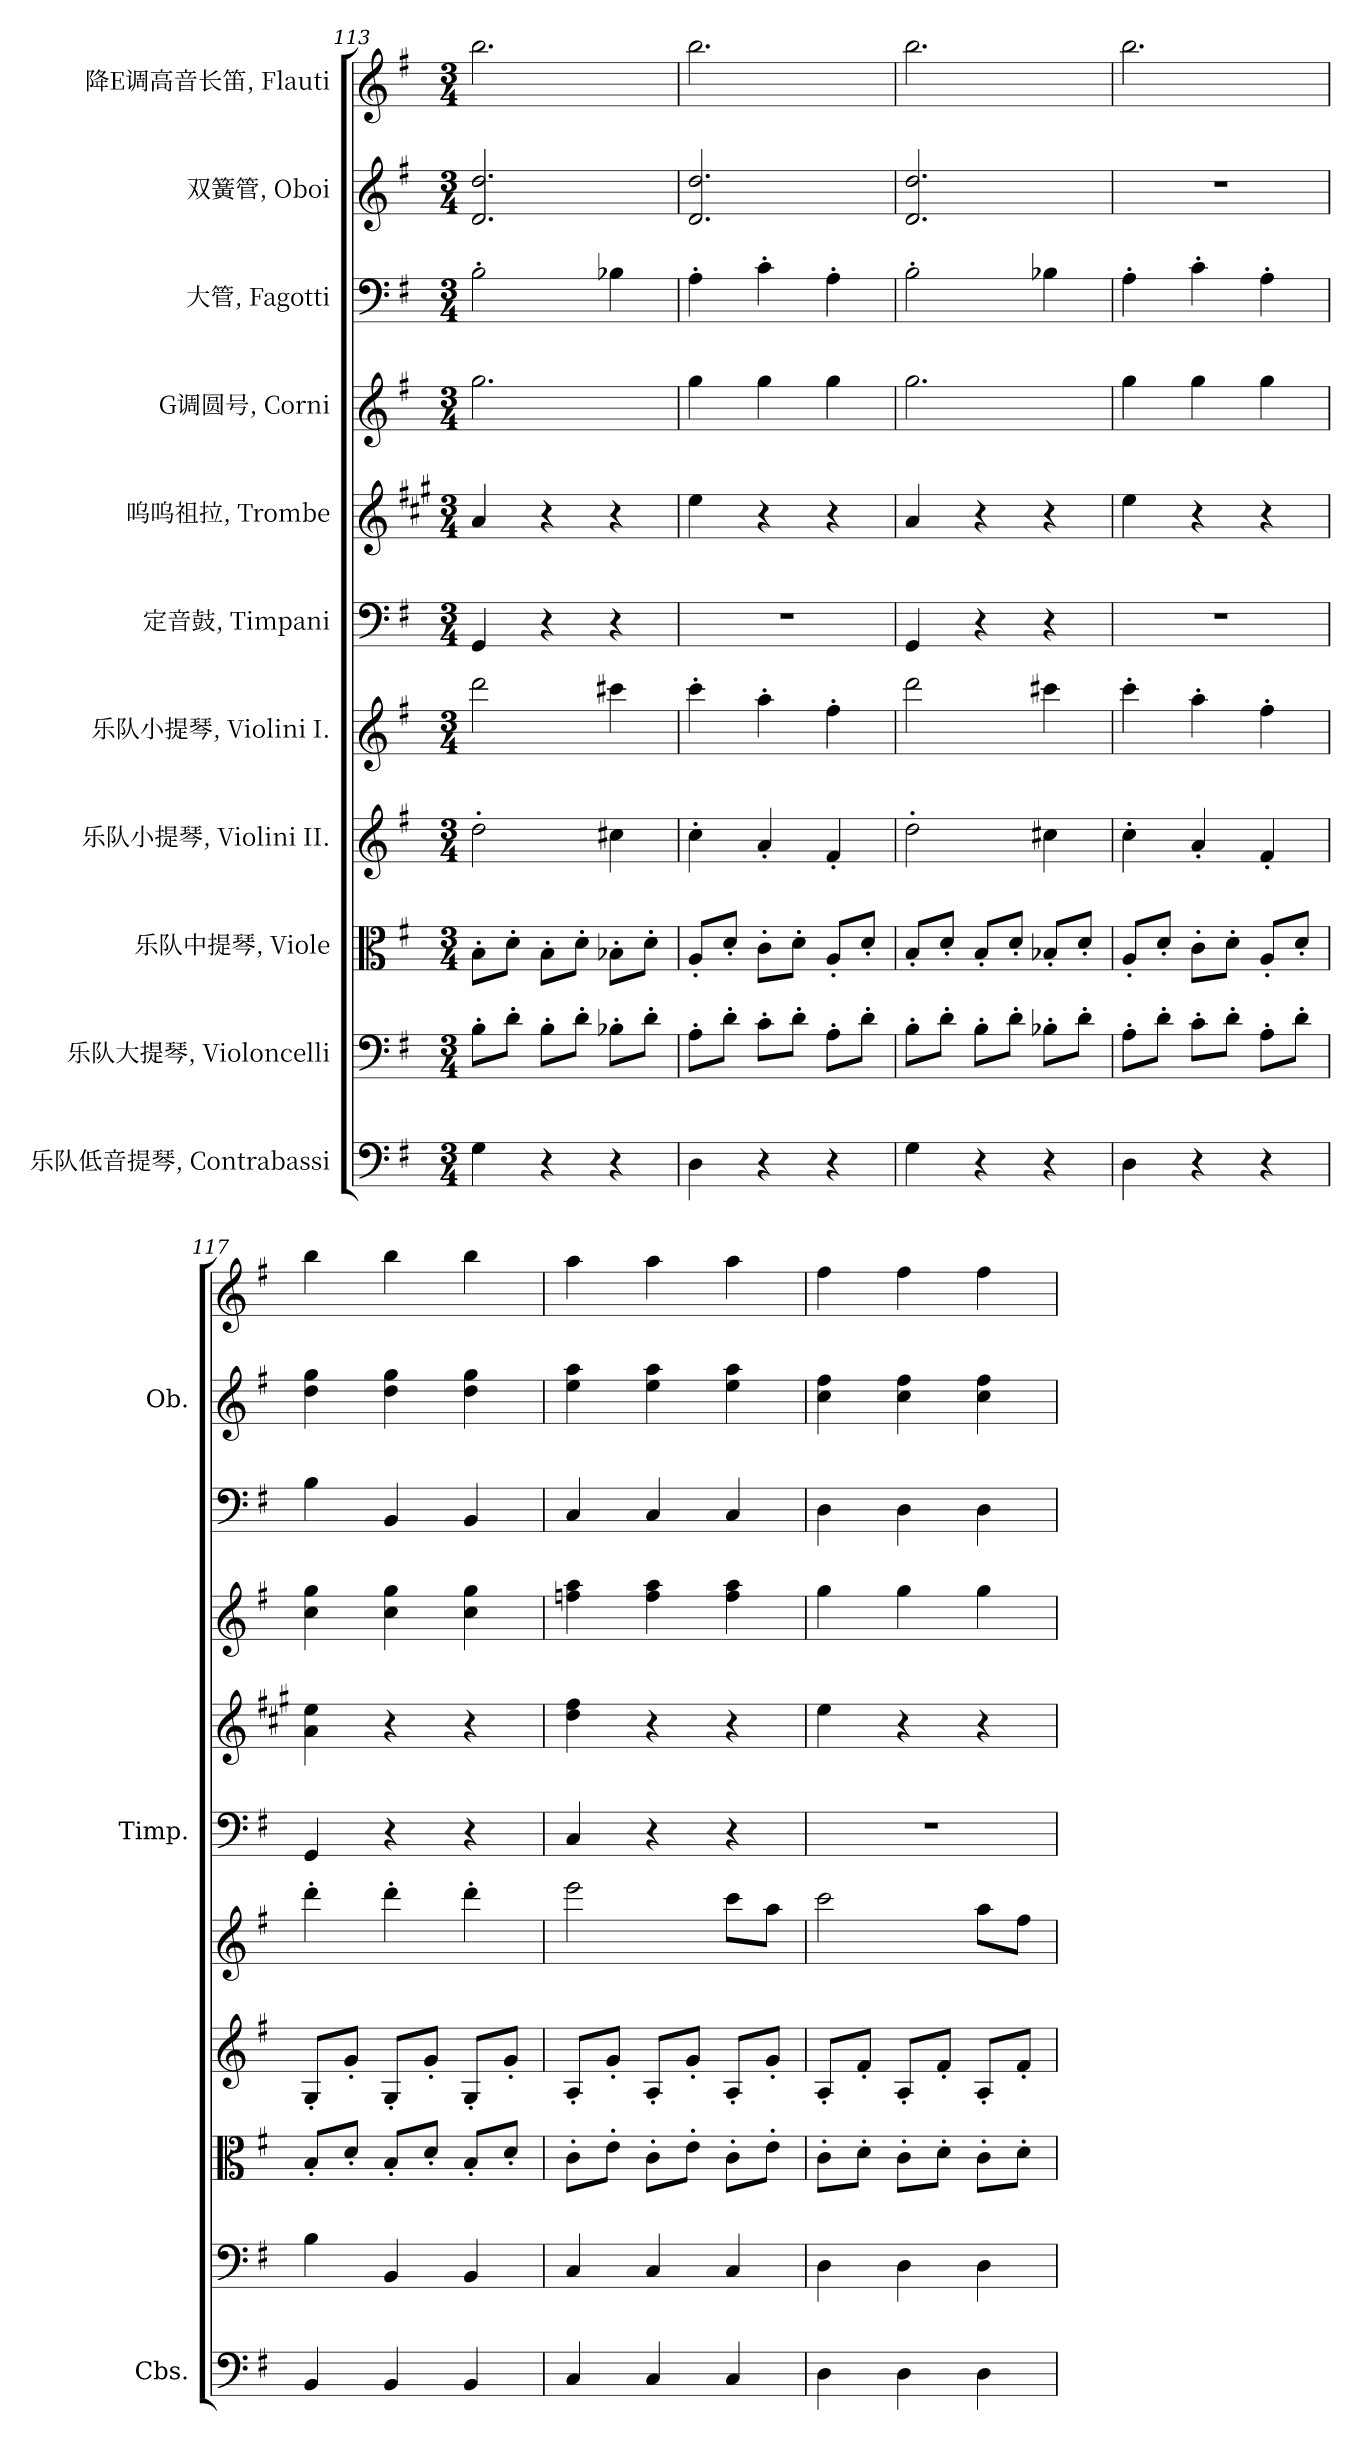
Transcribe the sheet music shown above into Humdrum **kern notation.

**kern	**kern	**kern	**kern	**kern	**kern	**kern	**kern	**kern	**kern	**kern
*part11	*part10	*part9	*part8	*part7	*part6	*part5	*part4	*part3	*part2	*part1
*staff11	*staff10	*staff9	*staff8	*staff7	*staff6	*staff5	*staff4	*staff3	*staff2	*staff1
*I"乐队低音提琴, Contrabassi	*I"乐队大提琴, Violoncelli	*I"乐队中提琴, Viole	*I"乐队小提琴, Violini II.	*I"乐队小提琴, Violini I.	*I"定音鼓, Timpani	*I"呜呜祖拉, Trombe	*I"G调圆号, Corni	*I"大管, Fagotti	*I"双簧管, Oboi	*I"降E调高音长笛, Flauti
*I'Cbs.	*	*	*	*	*I'Timp.	*	*	*	*I'Ob.	*
!!LO:PB:g=z
*clefF4	*clefF4	*clefC3	*clefG2	*clefG2	*clefF4	*clefG2	*clefG2	*clefF4	*clefG2	*clefG2
*ITrd7c12	*	*	*	*	*	*ITrd1c2	*ITrd3c5	*	*	*ITrd-2c-3
*k[f#]	*k[f#]	*k[f#]	*k[f#]	*k[f#]	*k[f#]	*k[f#]	*k[f#c#]	*k[f#]	*k[f#]	*k[b-e-]
*M3/4	*M3/4	*M3/4	*M3/4	*M3/4	*M3/4	*M3/4	*M3/4	*M3/4	*M3/4	*M3/4
=113	=113	=113	=113	=113	=113	=113	=113	=113	=113	=113
4GG\	8B'\L	8B'\L	2dd'\	2ddd\	4GG/	4g/	2.dd\	2B'\	2.d/ 2.dd/	2.ddd\
.	8d'\J	8d'\J	.	.	.	.	.	.	.	.
4r	8B'\L	8B'\L	.	.	4r	4r	.	.	.	.
.	8d'\J	8d'\J	.	.	.	.	.	.	.	.
4r	8B-X'\L	8B-X'\L	4cc#X\	4ccc#X\	4r	4r	.	4B-X\	.	.
.	8d'\J	8d'\J	.	.	.	.	.	.	.	.
=114	=114	=114	=114	=114	=114	=114	=114	=114	=114	=114
4DD\	8A'\L	8A'/L	4cc'\	4ccc'\	2.r	4dd\	4dd\	4A'\	2.d/ 2.dd/	2.ddd\
.	8d'\J	8d'/J	.	.	.	.	.	.	.	.
4r	8c'\L	8c'\L	4a'/	4aa'\	.	4r	4dd\	4c'\	.	.
.	8d'\J	8d'\J	.	.	.	.	.	.	.	.
4r	8A'\L	8A'/L	4f#'/	4ff#'\	.	4r	4dd\	4A'\	.	.
.	8d'\J	8d'/J	.	.	.	.	.	.	.	.
=115	=115	=115	=115	=115	=115	=115	=115	=115	=115	=115
4GG\	8B'\L	8B'/L	2dd'\	2ddd\	4GG/	4g/	2.dd\	2B'\	2.d/ 2.dd/	2.ddd\
.	8d'\J	8d'/J	.	.	.	.	.	.	.	.
4r	8B'\L	8B'/L	.	.	4r	4r	.	.	.	.
.	8d'\J	8d'/J	.	.	.	.	.	.	.	.
4r	8B-X'\L	8B-X'/L	4cc#X\	4ccc#X\	4r	4r	.	4B-X\	.	.
.	8d'\J	8d'/J	.	.	.	.	.	.	.	.
=116	=116	=116	=116	=116	=116	=116	=116	=116	=116	=116
4DD\	8A'\L	8A'/L	4cc'\	4ccc'\	2.r	4dd\	4dd\	4A'\	2.r	2.ddd\
.	8d'\J	8d'/J	.	.	.	.	.	.	.	.
4r	8c'\L	8c'\L	4a'/	4aa'\	.	4r	4dd\	4c'\	.	.
.	8d'\J	8d'\J	.	.	.	.	.	.	.	.
4r	8A'\L	8A'/L	4f#'/	4ff#'\	.	4r	4dd\	4A'\	.	.
.	8d'\J	8d'/J	.	.	.	.	.	.	.	.
=117	=117	=117	=117	=117	=117	=117	=117	=117	=117	=117
4BBB/	4B\	8B'/L	8G'/L	4ddd'\	4GG/	4g\ 4dd\	4g\ 4dd\	4B\	4dd\ 4gg\	4ddd\
.	.	8d'/J	8g'/J	.	.	.	.	.	.	.
4BBB/	4BB/	8B'/L	8G'/L	4ddd'\	4r	4r	4g\ 4dd\	4BB/	4dd\ 4gg\	4ddd\
.	.	8d'/J	8g'/J	.	.	.	.	.	.	.
4BBB/	4BB/	8B'/L	8G'/L	4ddd'\	4r	4r	4g\ 4dd\	4BB/	4dd\ 4gg\	4ddd\
.	.	8d'/J	8g'/J	.	.	.	.	.	.	.
!!LO:PB:g=z
=118	=118	=118	=118	=118	=118	=118	=118	=118	=118	=118
4CC/	4C/	8c'\L	8A'/L	2eee\	4C/	4cc\ 4ee\	4ccn\ 4ee\	4C/	4ee\ 4aa\	4ccc\
.	.	8e'\J	8g'/J	.	.	.	.	.	.	.
4CC/	4C/	8c'\L	8A'/L	.	4r	4r	4cc\ 4ee\	4C/	4ee\ 4aa\	4ccc\
.	.	8e'\J	8g'/J	.	.	.	.	.	.	.
4CC/	4C/	8c'\L	8A'/L	8ccc\L	4r	4r	4cc\ 4ee\	4C/	4ee\ 4aa\	4ccc\
.	.	8e'\J	8g'/J	8aa\J	.	.	.	.	.	.
=119	=119	=119	=119	=119	=119	=119	=119	=119	=119	=119
4DD\	4D\	8c'\L	8A'/L	2ccc\	2.r	4dd\	4dd\	4D\	4cc\ 4ff#\	4aa\
.	.	8d'\J	8f#'/J	.	.	.	.	.	.	.
4DD\	4D\	8c'\L	8A'/L	.	.	4r	4dd\	4D\	4cc\ 4ff#\	4aa\
.	.	8d'\J	8f#'/J	.	.	.	.	.	.	.
4DD\	4D\	8c'\L	8A'/L	8aa\L	.	4r	4dd\	4D\	4cc\ 4ff#\	4aa\
.	.	8d'\J	8f#'/J	8ff#\J	.	.	.	.	.	.
=	=	=	=	=	=	=	=	=	=	=
*-	*-	*-	*-	*-	*-	*-	*-	*-	*-	*-
